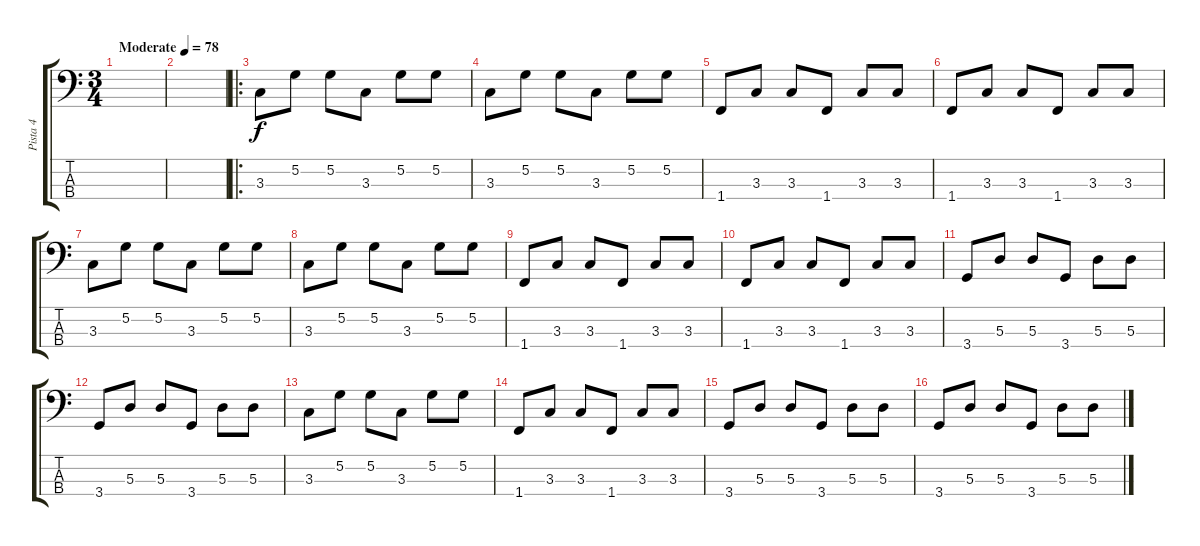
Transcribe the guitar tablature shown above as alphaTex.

\track ("Pista 4" "Pista 4") {instrument electricbassfinger}
\staff {score tabs}
\tuning (G2 D2 A1 E1) {hide}
\ts (3 4)
\tempo (78 "Moderate")
\clef f4
\ks c
|
|
\ro
3.3.8 5.2.8 5.2.8 3.3.8 5.2.8 5.2.8 |
3.3.8 5.2.8 5.2.8 3.3.8 5.2.8 5.2.8 |
1.4.8 3.3.8 3.3.8 1.4.8 3.3.8 3.3.8 |
1.4.8 3.3.8 3.3.8 1.4.8 3.3.8 3.3.8 |
3.3.8 5.2.8 5.2.8 3.3.8 5.2.8 5.2.8 |
3.3.8 5.2.8 5.2.8 3.3.8 5.2.8 5.2.8 |
1.4.8 3.3.8 3.3.8 1.4.8 3.3.8 3.3.8 |
1.4.8 3.3.8 3.3.8 1.4.8 3.3.8 3.3.8 |
3.4.8 5.3.8 5.3.8 3.4.8 5.3.8 5.3.8 |
3.4.8 5.3.8 5.3.8 3.4.8 5.3.8 5.3.8 |
3.3.8 5.2.8 5.2.8 3.3.8 5.2.8 5.2.8 |
1.4.8 3.3.8 3.3.8 1.4.8 3.3.8 3.3.8 |
3.4.8 5.3.8 5.3.8 3.4.8 5.3.8 5.3.8 |
3.4.8 5.3.8 5.3.8 3.4.8 5.3.8 5.3.8
